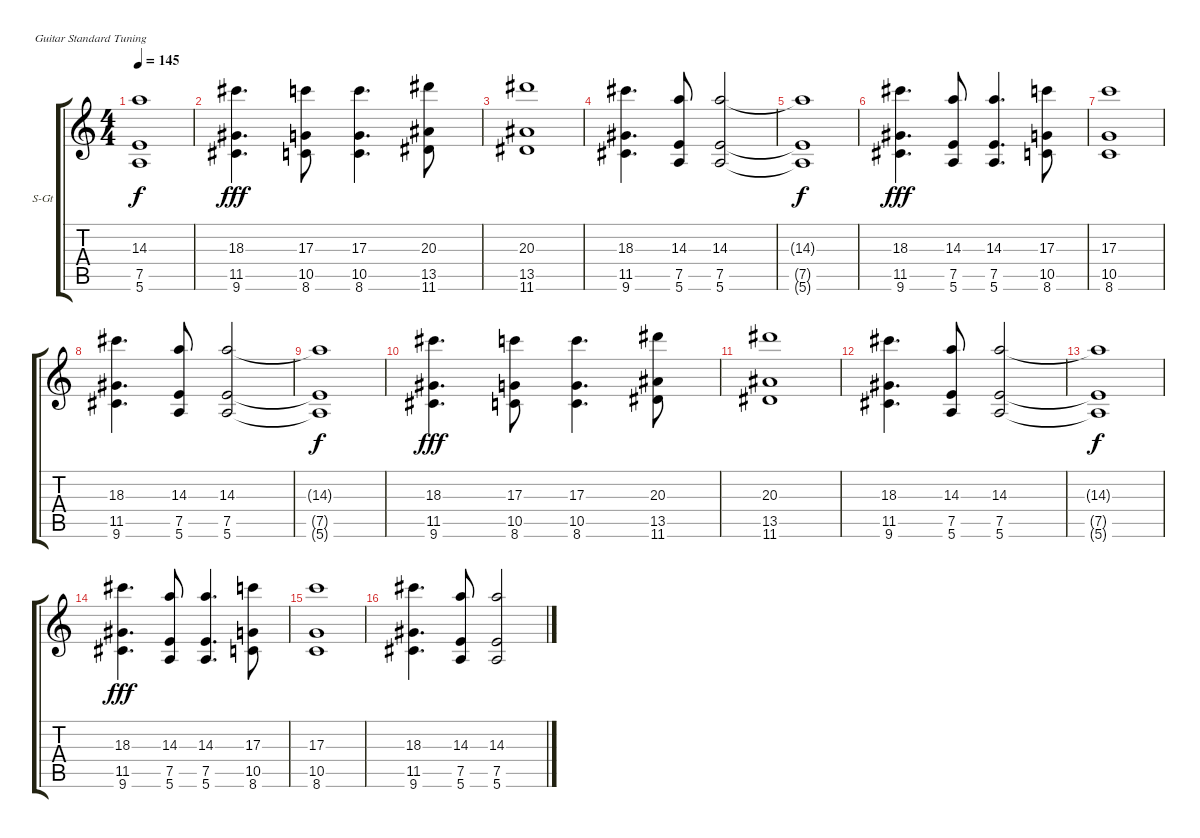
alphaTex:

\bracketExtendMode groupsimilarinstruments
\firstSystemTrackNameOrientation horizontal
\otherSystemsTrackNameOrientation horizontal
\track ("Lecter (KeybLeft)" "S-Gt") {instrument pad4choir}
\staff {score tabs}
\tuning (E4 B3 G3 D3 A2 E2)
\displaytranspose 12
\ts (4 4)
\tempo 145
\clef g2
\ks c
(14.3{t} 7.5{t} 5.6{t}).1{dy f} |
(18.3 11.5 9.6).4{d dy fff} (17.3 10.5 8.6).8 (17.3 10.5 8.6).4{d} (20.3 13.5 11.6).8 |
(20.3 13.5 11.6).1 |
(18.3 11.5 9.6).4{d} (14.3 7.5 5.6).8 (14.3 7.5 5.6).2 |
(14.3{t} 7.5{t} 5.6{t}).1{dy f} |
(18.3 11.5 9.6).4{d dy fff} (14.3 7.5 5.6).8 (14.3 7.5 5.6).4{d} (17.3 10.5 8.6).8 |
(17.3 10.5 8.6).1 |
(18.3 11.5 9.6).4{d} (14.3 7.5 5.6).8 (14.3 7.5 5.6).2 |
(14.3{t} 7.5{t} 5.6{t}).1{dy f} |
(18.3 11.5 9.6).4{d dy fff} (17.3 10.5 8.6).8 (17.3 10.5 8.6).4{d} (20.3 13.5 11.6).8 |
(20.3 13.5 11.6).1 |
(18.3 11.5 9.6).4{d} (14.3 7.5 5.6).8 (14.3 7.5 5.6).2 |
(14.3{t} 7.5{t} 5.6{t}).1{dy f} |
(18.3 11.5 9.6).4{d dy fff} (14.3 7.5 5.6).8 (14.3 7.5 5.6).4{d} (17.3 10.5 8.6).8 |
(17.3 10.5 8.6).1 |
(18.3 11.5 9.6).4{d} (14.3 7.5 5.6).8 (14.3 7.5 5.6).2
